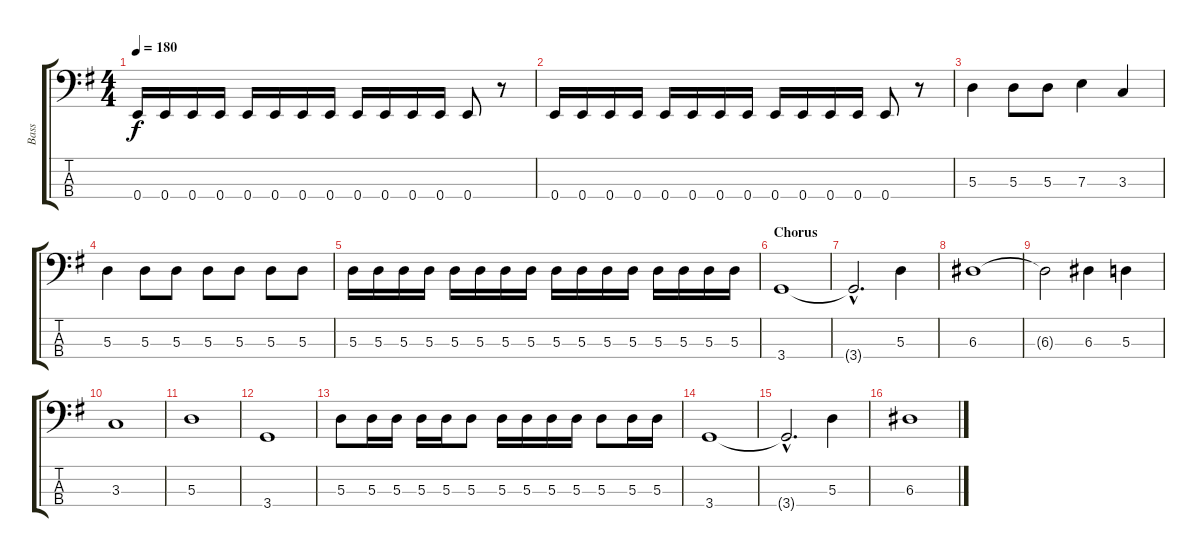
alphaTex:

\track ("Bass" "Bass") {instrument electricbassfinger}
\staff {score tabs}
\tuning (G2 D2 A1 E1) {hide}
\ts (4 4)
\tempo 180
\clef f4
\ks eminor
0.4.16{dy f} 0.4.16 0.4.16 0.4.16 0.4.16 0.4.16 0.4.16 0.4.16 0.4.16 0.4.16 0.4.16 0.4.16 0.4.8 r.8 |
0.4.16 0.4.16 0.4.16 0.4.16 0.4.16 0.4.16 0.4.16 0.4.16 0.4.16 0.4.16 0.4.16 0.4.16 0.4.8 r.8 |
5.3.4 5.3.8 5.3.8 7.3.4 3.3.4 |
5.3.4 5.3.8 5.3.8 5.3.8 5.3.8 5.3.8 5.3.8 |
5.3.16 5.3.16 5.3.16 5.3.16 5.3.16 5.3.16 5.3.16 5.3.16 5.3.16 5.3.16 5.3.16 5.3.16 5.3.16 5.3.16 5.3.16 5.3.16 |
\section ("" "Chorus")
3.4.1 |
3.4{hac t}.2{d} 5.3.4 |
6.3.1 |
6.3{t}.2 6.3.4 5.3.4 |
3.3.1 |
5.3.1 |
3.4.1 |
5.3.8 5.3.16 5.3.16 5.3.16 5.3.16 5.3.8 5.3.16 5.3.16 5.3.16 5.3.16 5.3.8 5.3.16 5.3.16 |
3.4.1 |
3.4{hac t}.2{d} 5.3.4 |
6.3.1
